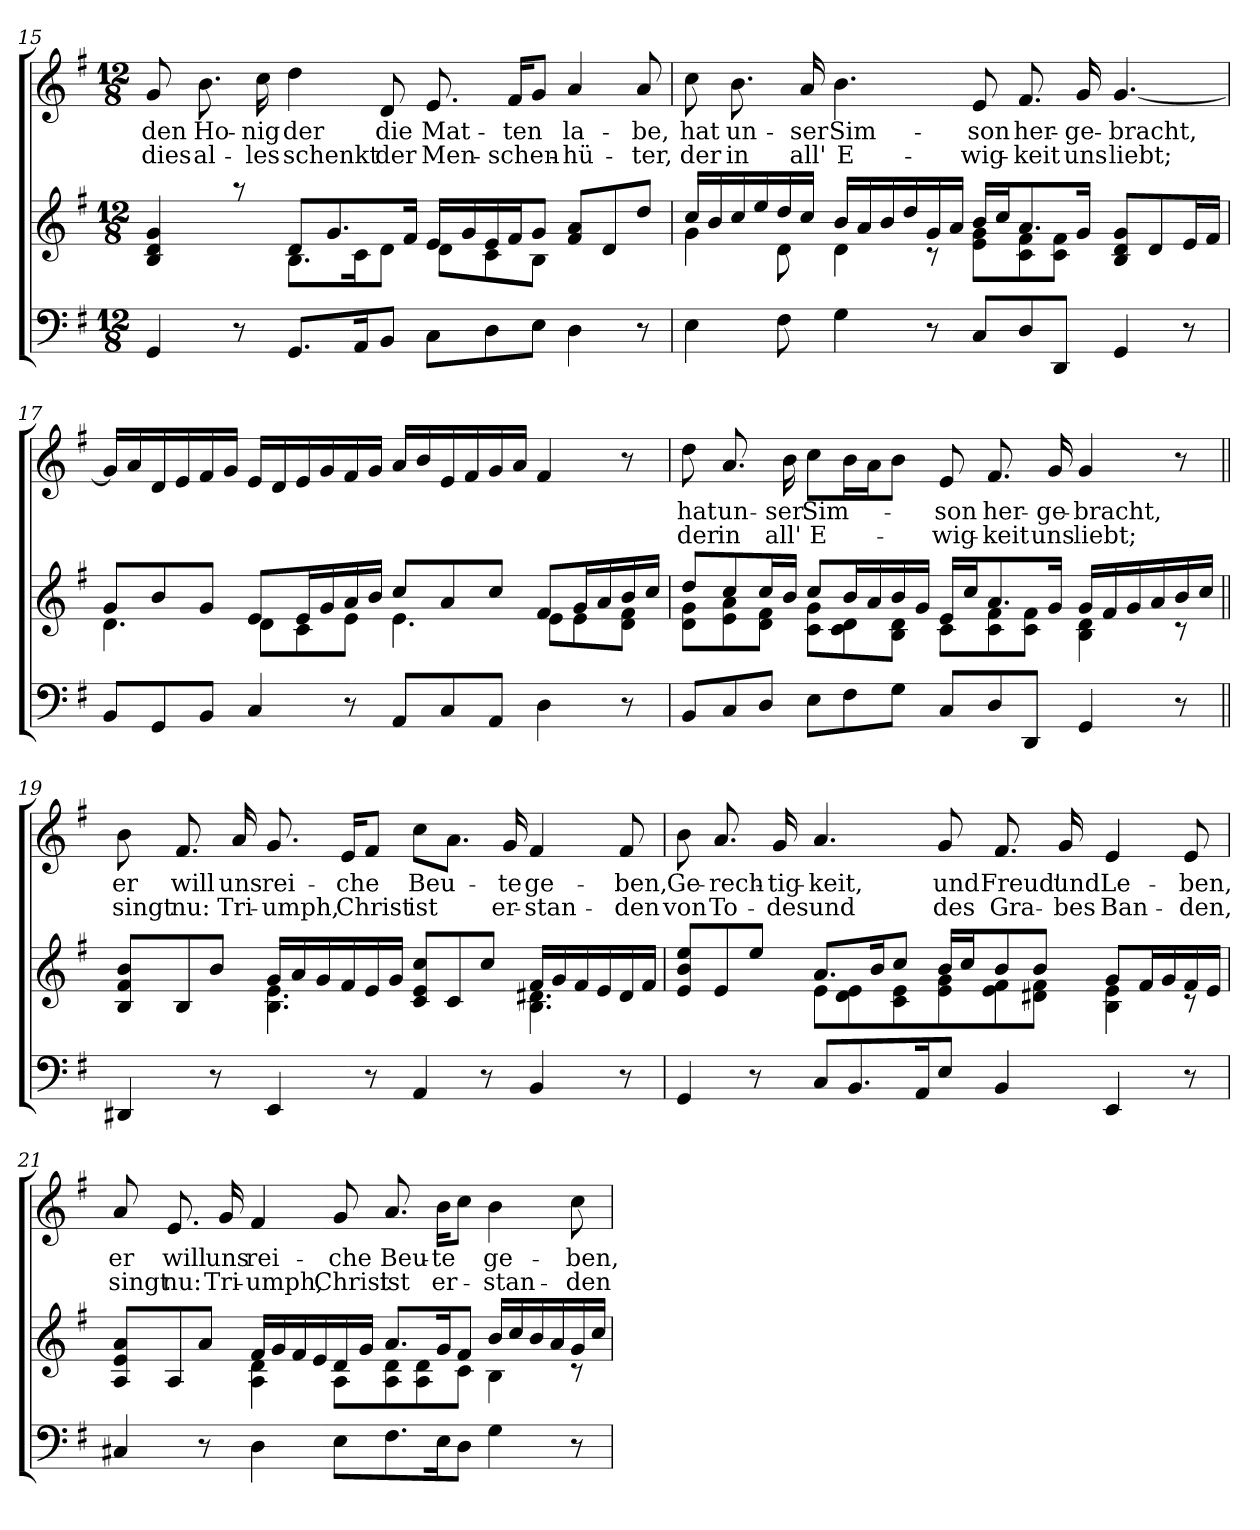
**kern	**kern	**kern	**text	**text
*part2	*part2	*part1	*part1	*part1
*staff3	*staff2	*staff1	*staff1	*staff1
!!LO:PB:g=z
*clefF4	*clefG2	*clefG2	*	*
*k[f#]	*k[f#]	*k[f#]	*	*
*G:	*G:	*G:	*	*
*M12/8	*M12/8	*M12/8	*	*
=15	=15	=15	=15	=15
*	*^	*	*	*
!	!	!	!	!LO:LY:b	!LO:LY:b
4GG/	4B/ 4d/ 4g/	8ryy	8g/	den	dies
!	!	!	!	!LO:LY:b	!LO:LY:b
.	.	8ryy	8.b\	Ho-	al-
8r	8raa	8ryy	.	.	.
!	!	!	!	!LO:LY:b	!LO:LY:b
.	.	.	16cc\	-nig	-les
!	!	!	!	!LO:LY:b	!LO:LY:b
8.GG/L	8d/L	8.B\L	4dd\	der	schenkt
.	8.g/	.	.	.	.
16AA/k	.	16c\k	.	.	.
!	!	!	!	!LO:LY:b	!LO:LY:b
8BB/J	.	8d\J	8d/	die	der
.	16f#/Jk	.	.	.	.
!	!	!	!	!LO:LY:b	!LO:LY:b
8C\L	16e/LL	8d\L	8.e/	Mat-	Men-
.	16g/	.	.	.	.
8D\	16e/	8c\	.	.	.
!	!	!	!	!LO:LY:b	!LO:LY:b
.	16f#/J	.	16f#/KL	-ten	-schen-
8E\J	8g/J	8B\J	8g/J	.	.
!	!	!	!	!LO:LY:b	!LO:LY:b
4D\	8f#/ 8a/L	8ryy	4a/	la-	-hü-
.	8d/	8ryy	.	.	.
!	!	!	!	!LO:LY:b	!LO:LY:b
8r	8dd/J	8ryy	8a/	-be,	-ter,
=16	=16	=16	=16	=16	=16
!	!	!	!	!LO:LY:b	!LO:LY:b
4E\	16cc/LL	4g\	8cc\	hat	der
.	16b/	.	.	.	.
!	!	!	!	!LO:LY:b	!LO:LY:b
.	16cc/	.	8.b\	un-	in
.	16ee/	.	.	.	.
8F#\	16dd/	8d\	.	.	.
!	!	!	!	!LO:LY:b	!LO:LY:b
.	16cc/JJ	.	16a/	-ser	all'
!	!	!	!	!LO:LY:b	!LO:LY:b
4G\	16b/LL	4d\	4.b\	Sim-	E-
.	16a/	.	.	.	.
.	16b/	.	.	.	.
.	16dd/	.	.	.	.
8r	16g/	8rc	.	.	.
.	16a/JJ	.	.	.	.
!	!	!	!	!LO:LY:b	!LO:LY:b
8C/L	16b/LL	8e\ 8g\L	8e/	-son	-wig-
.	16cc/J	.	.	.	.
!	!	!	!	!LO:LY:b	!LO:LY:b
8D/	8.a/	8c\ 8f#\	8.f#/	her-	-keit
8DD/J	.	8c\ 8f#\J	.	.	.
!	!	!	!	!LO:LY:b	!LO:LY:b
.	16g/Jk	.	16g/	-ge-	uns
!	!	!	!	!LO:LY:b	!LO:LY:b
4GG/	8B/ 8d/ 8g/L	8ryy	[4.g/	-bracht,	liebt;
.	8d/	8ryy	.	.	.
8r	16e/L	8ryy	.	.	.
.	16f#/JJ	.	.	.	.
!!LO:LB:g=z
=17	=17	=17	=17	=17	=17
8BB/L	8g/L	4.d\	16g/LL]	.	.
.	.	.	16a/	.	.
8GG/	8b/	.	16d/	.	.
.	.	.	16e/	.	.
8BB/J	8g/J	.	16f#/	.	.
.	.	.	16g/JJ	.	.
4C/	8e/L	8d\L	16e/LL	.	.
.	.	.	16d/	.	.
.	16e/L	8c\	16e/	.	.
.	16g/	.	16g/	.	.
8r	16a/	8e\J	16f#/	.	.
.	16b/JJ	.	16g/JJ	.	.
8AA/L	8cc/L	4.e\	16a/LL	.	.
.	.	.	16b/	.	.
8C/	8a/	.	16e/	.	.
.	.	.	16f#/	.	.
8AA/J	8cc/J	.	16g/	.	.
.	.	.	16a/JJ	.	.
4D\	8f#/L	8e\L	4f#/	.	.
.	16g/L	8e\	.	.	.
.	16a/	.	.	.	.
8r	16b/	8d\ 8f#\J	8r	.	.
.	16cc/JJ	.	.	.	.
=18	=18	=18	=18	=18	=18
!	!	!	!	!LO:LY:b	!LO:LY:b
8BB/L	8dd/L	8d\ 8g\L	8dd\	hat	der
!	!	!	!	!LO:LY:b	!LO:LY:b
8C/	8cc/	8e\ 8a\	8.a/	un-	in
8D/J	16cc/L	8d\ 8f#\J	.	.	.
!	!	!	!	!LO:LY:b	!LO:LY:b
.	16b/JJ	.	16b\	-ser	all'
!	!	!	!	!LO:LY:b	!LO:LY:b
8E\L	8cc/L	8c\ 8g\L	8cc\L	Sim-	E-
8F#\	16b/L	8c\ 8d\	16b\L	.	.
.	16a/	.	16a\J	.	.
8G\J	16b/	8B\ 8d\J	8b\J	.	.
.	16g/JJ	.	.	.	.
!	!	!	!	!LO:LY:b	!LO:LY:b
8C/L	16e/LL	8c\L	8e/	-son	-wig-
.	16cc/J	.	.	.	.
!	!	!	!	!LO:LY:b	!LO:LY:b
8D/	8.a/	8c\ 8f#\	8.f#/	her-	-keit
8DD/J	.	8c\ 8f#\J	.	.	.
!	!	!	!	!LO:LY:b	!LO:LY:b
.	16g/Jk	.	16g/	-ge-	uns
!	!	!	!	!LO:LY:b	!LO:LY:b
4GG/	16g/LL	4B\ 4d\	4g/	-bracht,	liebt;
.	16f#/	.	.	.	.
.	16g/	.	.	.	.
.	16a/	.	.	.	.
8r	16b/	8rc	8r	.	.
.	16cc/JJ	.	.	.	.
!!LO:LB:g=z
=19||	=19||	=19||	=19||	=19||	=19||
!	!	!	!	!LO:LY:b	!LO:LY:b
4DD#X/	8B/ 8f#/ 8b/L	4.ryy	8b\	er	singt
!	!	!	!	!LO:LY:b	!LO:LY:b
.	8B/	.	8.f#/	will	nu:
8r	8b/J	.	.	.	.
!	!	!	!	!LO:LY:b	!LO:LY:b
.	.	.	16a/	uns	Tri-
!	!	!	!	!LO:LY:b	!LO:LY:b
4EE/	16g/LL	4.B\ 4.e\	8.g/	rei-	-umph,
.	16a/	.	.	.	.
.	16g/	.	.	.	.
!	!	!	!	!LO:LY:b	!LO:LY:b
.	16f#/	.	16e/KL	-che	Christ
8r	16e/	.	8f#/J	.	.
.	16g/JJ	.	.	.	.
!	!	!	!	!LO:LY:b	!LO:LY:b
4AA/	8c/ 8e/ 8cc/L	4.ryy	8cc\L	Beu-	ist
.	8c/	.	8.a\J	.	.
8r	8cc/J	.	.	.	.
!	!	!	!	!LO:LY:b	!LO:LY:b
.	.	.	16g/	-te	er-
!	!	!	!	!LO:LY:b	!LO:LY:b
4BB/	16f#/LL	4.B\ 4.d#X\	4f#/	ge-	-stan-
.	16g/	.	.	.	.
.	16f#/	.	.	.	.
.	16e/	.	.	.	.
!	!	!	!	!LO:LY:b	!LO:LY:b
8r	16d#/	.	8f#/	-ben,	-den
.	16f#/JJ	.	.	.	.
=20	=20	=20	=20	=20	=20
!	!	!	!	!LO:LY:b	!LO:LY:b
4GG/	8e/ 8b/ 8ee/L	8ryy	8b\	Ge-	von
!	!	!	!	!LO:LY:b	!LO:LY:b
.	8e/	8ryy	8.a/	-rech-	To-
8r	8ee/J	8ryy	.	.	.
!	!	!	!	!LO:LY:b	!LO:LY:b
.	.	.	16g/	-tig-	-des
!	!	!	!	!LO:LY:b	!LO:LY:b
8C/L	8.a/L	8e\L	4.a/	-keit,	und
8.BB/	.	8d\ 8e\	.	.	.
.	16b/k	.	.	.	.
.	8cc/J	8c\ 8e\	.	.	.
16AA/k	.	.	.	.	.
!	!	!	!	!LO:LY:b	!LO:LY:b
8E/J	16b/LL	8e\ 8g\	8g/	und	des
.	16cc/J	.	.	.	.
!	!	!	!	!LO:LY:b	!LO:LY:b
4BB/	8b/	8e\ 8f#\	8.f#/	Freud'	Gra-
.	8b/J	8d#X\ 8f#\J	.	.	.
!	!	!	!	!LO:LY:b	!LO:LY:b
.	.	.	16g/	und	-bes
!	!	!	!	!LO:LY:b	!LO:LY:b
4EE/	8g/L	4B\ 4e\	4e/	Le-	Ban-
.	16f#/L	.	.	.	.
.	16g/	.	.	.	.
!	!	!	!	!LO:LY:b	!LO:LY:b
8r	16f#/	8rc	8e/	-ben,	-den,
.	16e/JJ	.	.	.	.
!!LO:LB:g=z
=21	=21	=21	=21	=21	=21
!	!	!	!	!LO:LY:b	!LO:LY:b
4C#X/	8A/ 8e/ 8a/L	8ryy	8a/	er	singt
!	!	!	!	!LO:LY:b	!LO:LY:b
.	8A/	8ryy	8.e/	will	nu:
8r	8a/J	8ryy	.	.	.
!	!	!	!	!LO:LY:b	!LO:LY:b
.	.	.	16g/	uns	Tri-
!	!	!	!	!LO:LY:b	!LO:LY:b
4D\	16f#/LL	4A\ 4d\	4f#/	rei-	-umph,
.	16g/	.	.	.	.
.	16f#/	.	.	.	.
.	16e/	.	.	.	.
!	!	!	!	!LO:LY:b	!LO:LY:b
8E\L	16d/	8A\L	8g/	-che	Christ
.	16g/JJ	.	.	.	.
!	!	!	!	!LO:LY:b	!LO:LY:b
8.F#\	8.a/L	8A\ 8d\	8.a/	Beu-	ist
.	.	8A\ 8d\	.	.	.
!	!	!	!	!LO:LY:b	!LO:LY:b
16E\k	16g/k	.	16b\KL	-te	er-
8D\J	8f#/J	8c\J	8cc\J	.	.
!	!	!	!	!LO:LY:b	!LO:LY:b
4G\	16b/LL	4B\	4b\	ge-	-stan-
.	16cc/	.	.	.	.
.	16b/	.	.	.	.
.	16a/	.	.	.	.
!	!	!	!	!LO:LY:b	!LO:LY:b
8r	16g/	8rc	8cc\	-ben,	-den
.	16cc/JJ	.	.	.	.
*	*v	*v	*	*	*
=	=	=	=	=
*-	*-	*-	*-	*-
